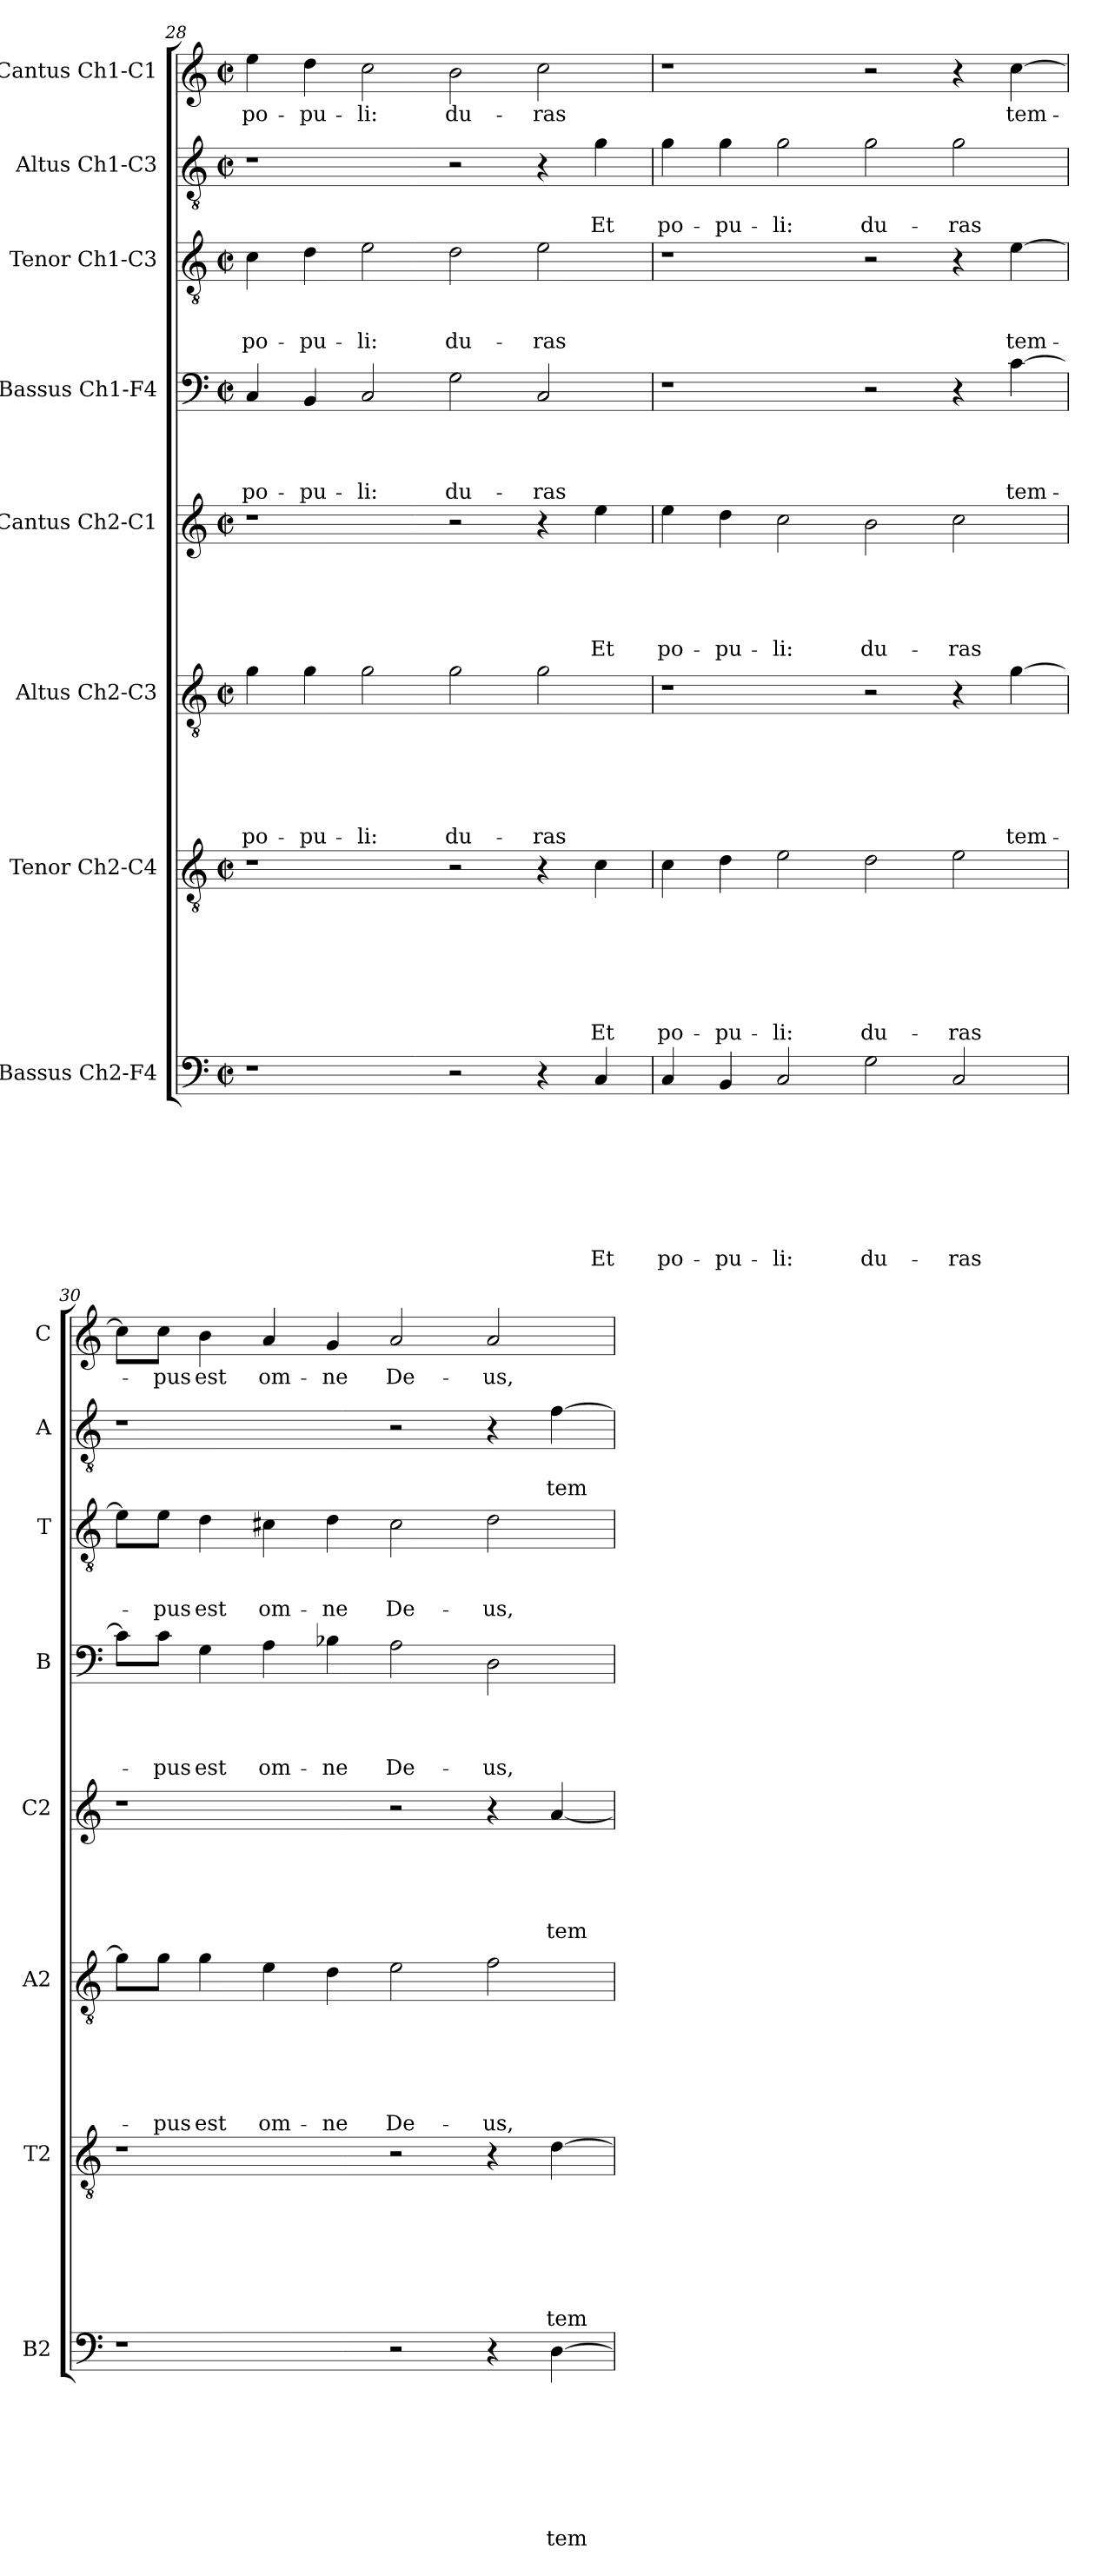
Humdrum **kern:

**kern	**text	**text	**text	**text	**text	**text	**text	**text	**kern	**text	**text	**text	**text	**text	**text	**text	**kern	**text	**text	**text	**text	**text	**text	**kern	**text	**text	**text	**text	**text	**kern	**text	**text	**text	**text	**kern	**text	**text	**text	**kern	**text	**text	**kern	**text
*part8	*part8	*part8	*part8	*part8	*part8	*part8	*part8	*part8	*part7	*part7	*part7	*part7	*part7	*part7	*part7	*part7	*part6	*part6	*part6	*part6	*part6	*part6	*part6	*part5	*part5	*part5	*part5	*part5	*part5	*part4	*part4	*part4	*part4	*part4	*part3	*part3	*part3	*part3	*part2	*part2	*part2	*part1	*part1
*staff8	*staff8	*staff8	*staff8	*staff8	*staff8	*staff8	*staff8	*staff8	*staff7	*staff7	*staff7	*staff7	*staff7	*staff7	*staff7	*staff7	*staff6	*staff6	*staff6	*staff6	*staff6	*staff6	*staff6	*staff5	*staff5	*staff5	*staff5	*staff5	*staff5	*staff4	*staff4	*staff4	*staff4	*staff4	*staff3	*staff3	*staff3	*staff3	*staff2	*staff2	*staff2	*staff1	*staff1
*I"Bassus Ch2-F4	*	*	*	*	*	*	*	*	*I"Tenor Ch2-C4	*	*	*	*	*	*	*	*I"Altus Ch2-C3	*	*	*	*	*	*	*I"Cantus Ch2-C1	*	*	*	*	*	*I"Bassus Ch1-F4	*	*	*	*	*I"Tenor Ch1-C3	*	*	*	*I"Altus Ch1-C3	*	*	*I"Cantus Ch1-C1	*
*I'B2	*	*	*	*	*	*	*	*	*I'T2	*	*	*	*	*	*	*	*I'A2	*	*	*	*	*	*	*I'C2	*	*	*	*	*	*I'B	*	*	*	*	*I'T	*	*	*	*I'A	*	*	*I'C	*
*clefF4	*	*	*	*	*	*	*	*	*clefGv2	*	*	*	*	*	*	*	*clefGv2	*	*	*	*	*	*	*clefG2	*	*	*	*	*	*clefF4	*	*	*	*	*clefGv2	*	*	*	*clefGv2	*	*	*clefG2	*
*k[]	*	*	*	*	*	*	*	*	*k[]	*	*	*	*	*	*	*	*k[]	*	*	*	*	*	*	*k[]	*	*	*	*	*	*k[]	*	*	*	*	*k[]	*	*	*	*k[]	*	*	*k[]	*
*C:	*	*	*	*	*	*	*	*	*C:	*	*	*	*	*	*	*	*C:	*	*	*	*	*	*	*C:	*	*	*	*	*	*C:	*	*	*	*	*C:	*	*	*	*C:	*	*	*C:	*
*M2/2	*	*	*	*	*	*	*	*	*M2/2	*	*	*	*	*	*	*	*M2/2	*	*	*	*	*	*	*M2/2	*	*	*	*	*	*M2/2	*	*	*	*	*M2/2	*	*	*	*M2/2	*	*	*M2/2	*
*met(c|)	*	*	*	*	*	*	*	*	*met(c|)	*	*	*	*	*	*	*	*met(c|)	*	*	*	*	*	*	*met(c|)	*	*	*	*	*	*met(c|)	*	*	*	*	*met(c|)	*	*	*	*met(c|)	*	*	*met(c|)	*
=28	=28	=28	=28	=28	=28	=28	=28	=28	=28	=28	=28	=28	=28	=28	=28	=28	=28	=28	=28	=28	=28	=28	=28	=28	=28	=28	=28	=28	=28	=28	=28	=28	=28	=28	=28	=28	=28	=28	=28	=28	=28	=28	=28
!	!	!	!	!	!	!	!	!	!	!	!	!	!	!	!	!	!	!	!	!	!	!	!LO:LY:b	!	!	!	!	!	!	!	!	!	!	!LO:LY:b	!	!	!	!LO:LY:b	!	!	!	!	!LO:LY:b
1r	.	.	.	.	.	.	.	.	1r	.	.	.	.	.	.	.	4g\	.	.	.	.	.	po-	1r	.	.	.	.	.	4C/	.	.	.	po-	4c\	.	.	po-	1r	.	.	4ee\	po-
!	!	!	!	!	!	!	!	!	!	!	!	!	!	!	!	!	!	!	!	!	!	!	!LO:LY:b	!	!	!	!	!	!	!	!	!	!	!LO:LY:b	!	!	!	!LO:LY:b	!	!	!	!	!LO:LY:b
.	.	.	.	.	.	.	.	.	.	.	.	.	.	.	.	.	4g\	.	.	.	.	.	-pu-	.	.	.	.	.	.	4BB/	.	.	.	-pu-	4d\	.	.	-pu-	.	.	.	4dd\	-pu-
!	!	!	!	!	!	!	!	!	!	!	!	!	!	!	!	!	!	!	!	!	!	!	!LO:LY:b	!	!	!	!	!	!	!	!	!	!	!LO:LY:b	!	!	!	!LO:LY:b	!	!	!	!	!LO:LY:b
.	.	.	.	.	.	.	.	.	.	.	.	.	.	.	.	.	2g\	.	.	.	.	.	-li:	.	.	.	.	.	.	2C/	.	.	.	-li:	2e\	.	.	-li:	.	.	.	2cc\	-li:
!	!	!	!	!	!	!	!	!	!	!	!	!	!	!	!	!	!	!	!	!	!	!	!LO:LY:b	!	!	!	!	!	!	!	!	!	!	!LO:LY:b	!	!	!	!LO:LY:b	!	!	!	!	!LO:LY:b
2r	.	.	.	.	.	.	.	.	2r	.	.	.	.	.	.	.	2g\	.	.	.	.	.	du-	2r	.	.	.	.	.	2G\	.	.	.	du-	2d\	.	.	du-	2r	.	.	2b\	du-
!	!	!	!	!	!	!	!	!	!	!	!	!	!	!	!	!	!	!	!	!	!	!	!LO:LY:b	!	!	!	!	!	!	!	!	!	!	!LO:LY:b	!	!	!	!LO:LY:b	!	!	!	!	!LO:LY:b
4r	.	.	.	.	.	.	.	.	4r	.	.	.	.	.	.	.	2g\	.	.	.	.	.	-ras	4r	.	.	.	.	.	2C/	.	.	.	-ras	2e\	.	.	-ras	4r	.	.	2cc\	-ras
!	!	!	!	!	!	!	!	!LO:LY:b	!	!	!	!	!	!	!	!LO:LY:b	!	!	!	!	!	!	!	!	!	!	!	!	!LO:LY:b	!	!	!	!	!	!	!	!	!	!	!	!LO:LY:b	!	!
4C/	.	.	.	.	.	.	.	Et	4c\	.	.	.	.	.	.	Et	.	.	.	.	.	.	.	4ee\	.	.	.	.	Et	.	.	.	.	.	.	.	.	.	4g\	.	Et	.	.
=29	=29	=29	=29	=29	=29	=29	=29	=29	=29	=29	=29	=29	=29	=29	=29	=29	=29	=29	=29	=29	=29	=29	=29	=29	=29	=29	=29	=29	=29	=29	=29	=29	=29	=29	=29	=29	=29	=29	=29	=29	=29	=29	=29
!	!	!	!	!	!	!	!	!LO:LY:b	!	!	!	!	!	!	!	!LO:LY:b	!	!	!	!	!	!	!	!	!	!	!	!	!LO:LY:b	!	!	!	!	!	!	!	!	!	!	!	!LO:LY:b	!	!
4C/	.	.	.	.	.	.	.	po-	4c\	.	.	.	.	.	.	po-	1r	.	.	.	.	.	.	4ee\	.	.	.	.	po-	1r	.	.	.	.	1r	.	.	.	4g\	.	po-	1r	.
!	!	!	!	!	!	!	!	!LO:LY:b	!	!	!	!	!	!	!	!LO:LY:b	!	!	!	!	!	!	!	!	!	!	!	!	!LO:LY:b	!	!	!	!	!	!	!	!	!	!	!	!LO:LY:b	!	!
4BB/	.	.	.	.	.	.	.	-pu-	4d\	.	.	.	.	.	.	-pu-	.	.	.	.	.	.	.	4dd\	.	.	.	.	-pu-	.	.	.	.	.	.	.	.	.	4g\	.	-pu-	.	.
!	!	!	!	!	!	!	!	!LO:LY:b	!	!	!	!	!	!	!	!LO:LY:b	!	!	!	!	!	!	!	!	!	!	!	!	!LO:LY:b	!	!	!	!	!	!	!	!	!	!	!	!LO:LY:b	!	!
2C/	.	.	.	.	.	.	.	-li:	2e\	.	.	.	.	.	.	-li:	.	.	.	.	.	.	.	2cc\	.	.	.	.	-li:	.	.	.	.	.	.	.	.	.	2g\	.	-li:	.	.
!	!	!	!	!	!	!	!	!LO:LY:b	!	!	!	!	!	!	!	!LO:LY:b	!	!	!	!	!	!	!	!	!	!	!	!	!LO:LY:b	!	!	!	!	!	!	!	!	!	!	!	!LO:LY:b	!	!
2G\	.	.	.	.	.	.	.	du-	2d\	.	.	.	.	.	.	du-	2r	.	.	.	.	.	.	2b\	.	.	.	.	du-	2r	.	.	.	.	2r	.	.	.	2g\	.	du-	2r	.
!	!	!	!	!	!	!	!	!LO:LY:b	!	!	!	!	!	!	!	!LO:LY:b	!	!	!	!	!	!	!	!	!	!	!	!	!LO:LY:b	!	!	!	!	!	!	!	!	!	!	!	!LO:LY:b	!	!
2C/	.	.	.	.	.	.	.	-ras	2e\	.	.	.	.	.	.	-ras	4r	.	.	.	.	.	.	2cc\	.	.	.	.	-ras	4r	.	.	.	.	4r	.	.	.	2g\	.	-ras	4r	.
!	!	!	!	!	!	!	!	!	!	!	!	!	!	!	!	!	!	!	!	!	!	!	!LO:LY:b	!	!	!	!	!	!	!	!	!	!	!LO:LY:b	!	!	!	!LO:LY:b	!	!	!	!	!LO:LY:b
.	.	.	.	.	.	.	.	.	.	.	.	.	.	.	.	.	[4g\	.	.	.	.	.	tem-	.	.	.	.	.	.	[4c\	.	.	.	tem-	[4e\	.	.	tem-	.	.	.	[4cc\	tem-
=30	=30	=30	=30	=30	=30	=30	=30	=30	=30	=30	=30	=30	=30	=30	=30	=30	=30	=30	=30	=30	=30	=30	=30	=30	=30	=30	=30	=30	=30	=30	=30	=30	=30	=30	=30	=30	=30	=30	=30	=30	=30	=30	=30
1r	.	.	.	.	.	.	.	.	1r	.	.	.	.	.	.	.	8g\L]	.	.	.	.	.	.	1r	.	.	.	.	.	8c\L]	.	.	.	.	8e\L]	.	.	.	1r	.	.	8cc\L]	.
!	!	!	!	!	!	!	!	!	!	!	!	!	!	!	!	!	!	!	!	!	!	!	!LO:LY:b	!	!	!	!	!	!	!	!	!	!	!LO:LY:b	!	!	!	!LO:LY:b	!	!	!	!	!LO:LY:b
.	.	.	.	.	.	.	.	.	.	.	.	.	.	.	.	.	8g\J	.	.	.	.	.	-pus	.	.	.	.	.	.	8c\J	.	.	.	-pus	8e\J	.	.	-pus	.	.	.	8cc\J	-pus
!	!	!	!	!	!	!	!	!	!	!	!	!	!	!	!	!	!	!	!	!	!	!	!LO:LY:b	!	!	!	!	!	!	!	!	!	!	!LO:LY:b	!	!	!	!LO:LY:b	!	!	!	!	!LO:LY:b
.	.	.	.	.	.	.	.	.	.	.	.	.	.	.	.	.	4g\	.	.	.	.	.	est	.	.	.	.	.	.	4G\	.	.	.	est	4d\	.	.	est	.	.	.	4b\	est
!	!	!	!	!	!	!	!	!	!	!	!	!	!	!	!	!	!	!	!	!	!	!	!LO:LY:b	!	!	!	!	!	!	!	!	!	!	!LO:LY:b	!	!	!	!LO:LY:b	!	!	!	!	!LO:LY:b
.	.	.	.	.	.	.	.	.	.	.	.	.	.	.	.	.	4e\	.	.	.	.	.	om-	.	.	.	.	.	.	4A\	.	.	.	om-	4c#X\	.	.	om-	.	.	.	4a/	om-
!	!	!	!	!	!	!	!	!	!	!	!	!	!	!	!	!	!	!	!	!	!	!	!LO:LY:b	!	!	!	!	!	!	!	!	!	!	!LO:LY:b	!	!	!	!LO:LY:b	!	!	!	!	!LO:LY:b
.	.	.	.	.	.	.	.	.	.	.	.	.	.	.	.	.	4d\	.	.	.	.	.	-ne	.	.	.	.	.	.	4B-X\	.	.	.	-ne	4d\	.	.	-ne	.	.	.	4g/	-ne
!	!	!	!	!	!	!	!	!	!	!	!	!	!	!	!	!	!	!	!	!	!	!	!LO:LY:b	!	!	!	!	!	!	!	!	!	!	!LO:LY:b	!	!	!	!LO:LY:b	!	!	!	!	!LO:LY:b
2r	.	.	.	.	.	.	.	.	2r	.	.	.	.	.	.	.	2e\	.	.	.	.	.	De-	2r	.	.	.	.	.	2A\	.	.	.	De-	2c#\	.	.	De-	2r	.	.	2a/	De-
!	!	!	!	!	!	!	!	!	!	!	!	!	!	!	!	!	!	!	!	!	!	!	!LO:LY:b	!	!	!	!	!	!	!	!	!	!	!LO:LY:b	!	!	!	!LO:LY:b	!	!	!	!	!LO:LY:b
4r	.	.	.	.	.	.	.	.	4r	.	.	.	.	.	.	.	2f\	.	.	.	.	.	-us,	4r	.	.	.	.	.	2D\	.	.	.	-us,	2d\	.	.	-us,	4r	.	.	2a/	-us,
!	!	!	!	!	!	!	!	!LO:LY:b	!	!	!	!	!	!	!	!LO:LY:b	!	!	!	!	!	!	!	!	!	!	!	!	!LO:LY:b	!	!	!	!	!	!	!	!	!	!	!	!LO:LY:b	!	!
[4D\	.	.	.	.	.	.	.	tem-	[4d\	.	.	.	.	.	.	tem-	.	.	.	.	.	.	.	[4a/	.	.	.	.	tem-	.	.	.	.	.	.	.	.	.	[4f\	.	tem-	.	.
=	=	=	=	=	=	=	=	=	=	=	=	=	=	=	=	=	=	=	=	=	=	=	=	=	=	=	=	=	=	=	=	=	=	=	=	=	=	=	=	=	=	=	=
*-	*-	*-	*-	*-	*-	*-	*-	*-	*-	*-	*-	*-	*-	*-	*-	*-	*-	*-	*-	*-	*-	*-	*-	*-	*-	*-	*-	*-	*-	*-	*-	*-	*-	*-	*-	*-	*-	*-	*-	*-	*-	*-	*-
